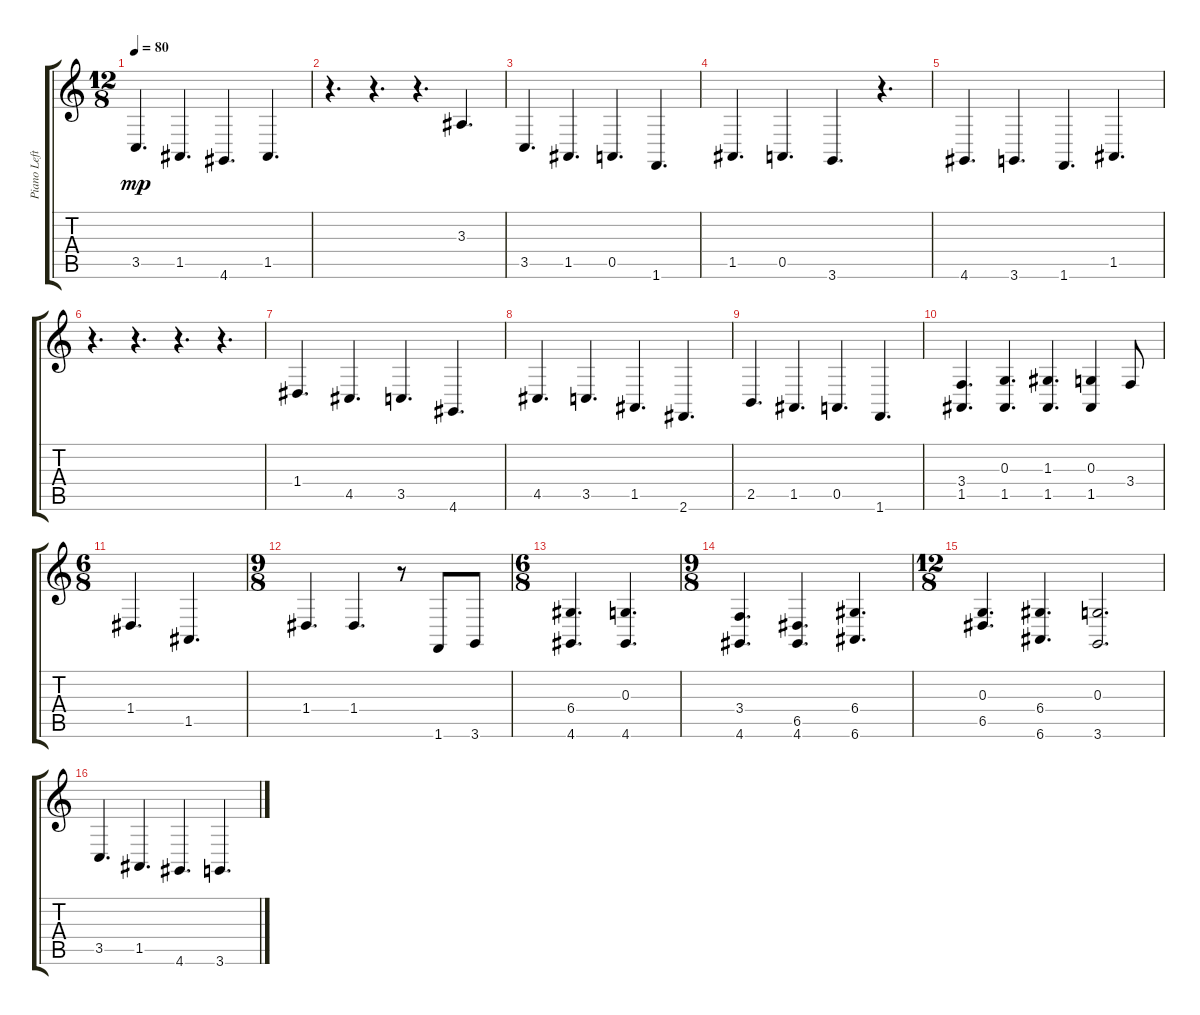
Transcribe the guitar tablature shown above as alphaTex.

\track ("Piano Left hand" "Piano Left") {instrument acousticgrandpiano}
\staff {score tabs}
\tuning (E4 B3 G3 D3 A2 E2) {hide}
\ts (12 8)
\tempo 80
\clef g2
\ks c
3.5.4{d dy mp} 1.5.4{d} 4.6.4{d} 1.5.4{d} |
r.4{d} r.4{d} r.4{d} 3.3.4{d} |
3.5.4{d} 1.5.4{d} 0.5.4{d} 1.6.4{d} |
1.5.4{d} 0.5.4{d} 3.6.4{d} r.4{d} |
4.6.4{d} 3.6.4{d} 1.6.4{d} 1.5.4{d} |
r.4{d} r.4{d} r.4{d} r.4{d} |
1.4.4{d} 4.5.4{d} 3.5.4{d} 4.6.4{d} |
4.5.4{d} 3.5.4{d} 1.5.4{d} 2.6.4{d} |
2.5.4{d} 1.5.4{d} 0.5.4{d} 1.6.4{d} |
(3.4 1.5).4{d} (0.3 1.5).4{d} (1.3 1.5).4{d} (0.3 1.5).4 3.4.8 |
\ts (6 8)
1.4.4{d} 1.5.4{d} |
\ts (9 8)
1.4.4{d} 1.4.4{d} r.8 1.6.8 3.6.8 |
\ts (6 8)
(6.4 4.6).4{d} (0.3 4.6).4{d} |
\ts (9 8)
(3.4 4.6).4{d} (6.5 4.6).4{d} (6.4 6.6).4{d} |
\ts (12 8)
(0.3 6.5).4{d} (6.4 6.6).4{d} (0.3 3.6).2{d} |
3.5.4{d} 1.5.4{d} 4.6.4{d} 3.6.4{d}
